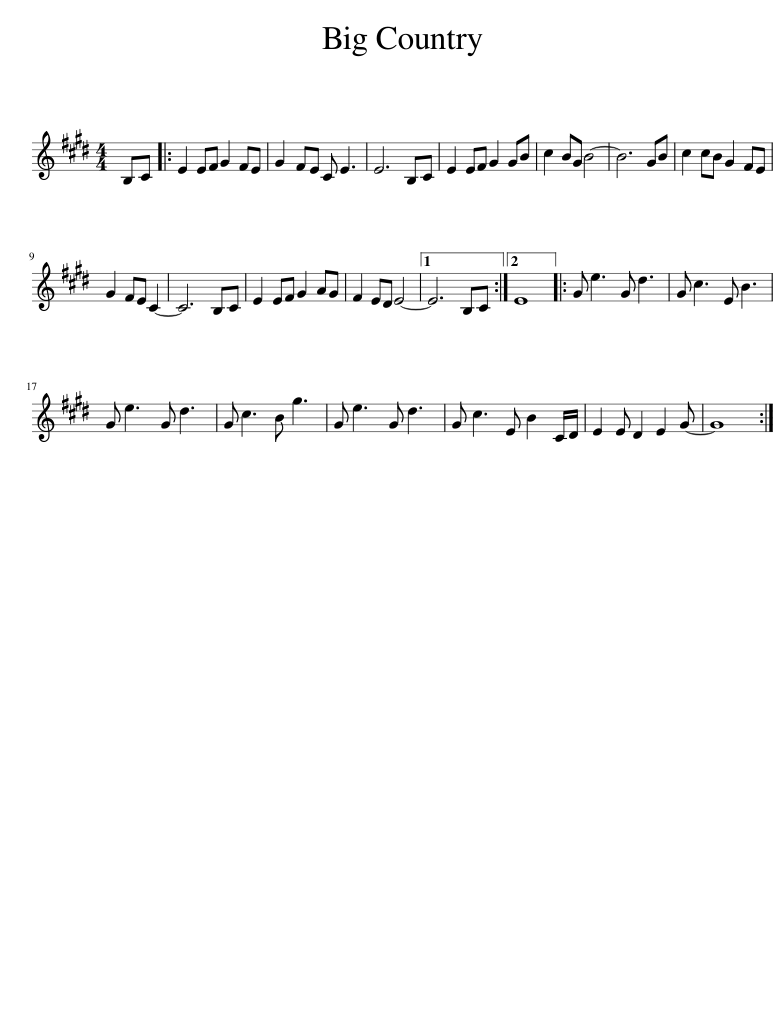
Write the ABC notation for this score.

X:1
L:1/8
M:4/4
I:linebreak $
K:E
V:1 treble
V:1
 B,C |: E2 EF G2 FE | G2 FE C E3 | E6 B,C | E2 EF G2 GB | %5
 c2 BG B4- | B6 GB | c2 cB G2 FE |$ G2 FE C2- | C6 B,C | %10
 E2 EF G2 AG | F2 ED E4- |1 E6 B,C :|2 E8 |: G e3 G d3 | %15
 G c3 E B3 |$ G e3 G d3 | G c3 B g3 | G e3 G d3 | G c3 E B2 C/D/ | %20
 E2 E D2 E2 G- | G8 :| %22
